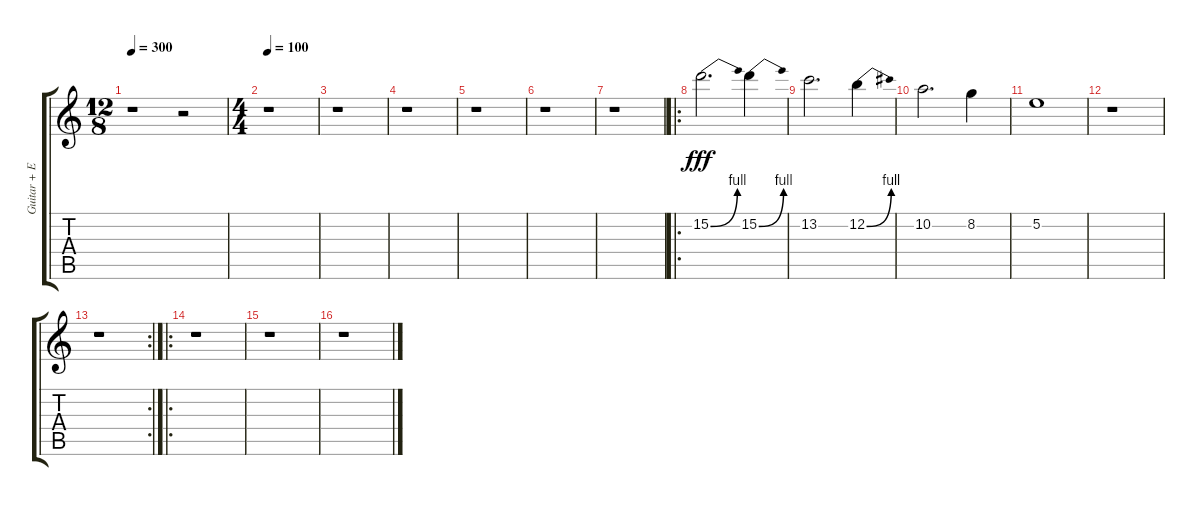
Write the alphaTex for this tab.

\track ("Guitar + Echo Effects 1" "Guitar + E") {instrument distortionguitar}
\staff {score tabs}
\tuning (E4 B3 G3 D3 A2 E2) {hide}
\ts (12 8)
\tempo 300
\clef g2
\ks c
r.1{dy fff} r.2 |
\ts (4 4)
\tempo 100
r.1 |
r.1 |
r.1 |
r.1 |
r.1 |
r.1 |
\ro
15.2{be (bend 0 0 60 4)}.2{d} 15.2{be (bend 0 0 60 4)}.4 |
13.2.2{d} 12.2{be (bend 0 0 60 4)}.4 |
10.2.2{d} 8.2.4 |
5.2.1 |
r.1 |
\rc 2
r.1 |
\ro
r.1 |
r.1 |
r.1
